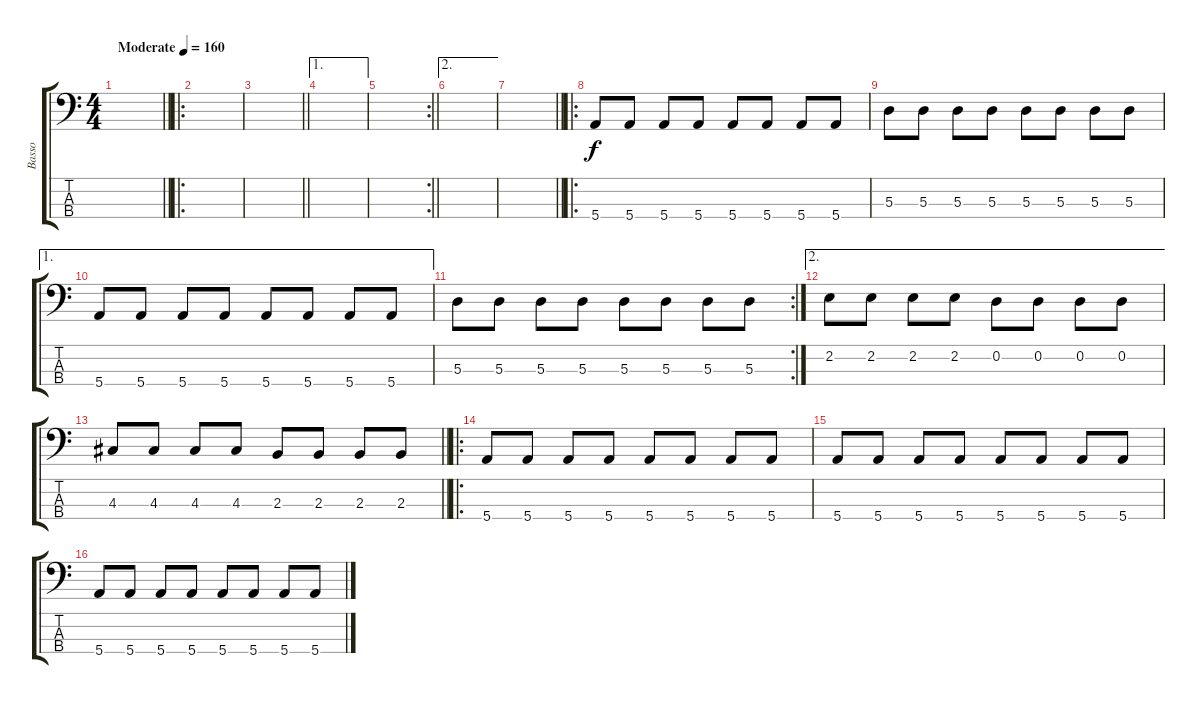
\track ("Basso" "Basso") {instrument electricbassfinger}
\staff {score tabs}
\tuning (G2 D2 A1 E1) {hide}
\ts (4 4)
\tempo (160 "Moderate")
\clef f4
\barLineRight lightlight
\ks c
|
\ro
|
\barLineRight lightlight
|
\ae 1
|
\rc 2
\barLineRight lightlight
|
\ae 2
|
\barLineRight lightlight
|
\ro
5.4.8 5.4.8 5.4.8 5.4.8 5.4.8 5.4.8 5.4.8 5.4.8 |
5.3.8 5.3.8 5.3.8 5.3.8 5.3.8 5.3.8 5.3.8 5.3.8 |
\ae 1
5.4.8 5.4.8 5.4.8 5.4.8 5.4.8 5.4.8 5.4.8 5.4.8 |
\rc 2
5.3.8 5.3.8 5.3.8 5.3.8 5.3.8 5.3.8 5.3.8 5.3.8 |
\ae 2
2.2.8 2.2.8 2.2.8 2.2.8 0.2.8 0.2.8 0.2.8 0.2.8 |
\barLineRight lightlight
4.3.8 4.3.8 4.3.8 4.3.8 2.3.8 2.3.8 2.3.8 2.3.8 |
\ro
5.4.8 5.4.8 5.4.8 5.4.8 5.4.8 5.4.8 5.4.8 5.4.8 |
5.4.8 5.4.8 5.4.8 5.4.8 5.4.8 5.4.8 5.4.8 5.4.8 |
5.4.8 5.4.8 5.4.8 5.4.8 5.4.8 5.4.8 5.4.8 5.4.8
